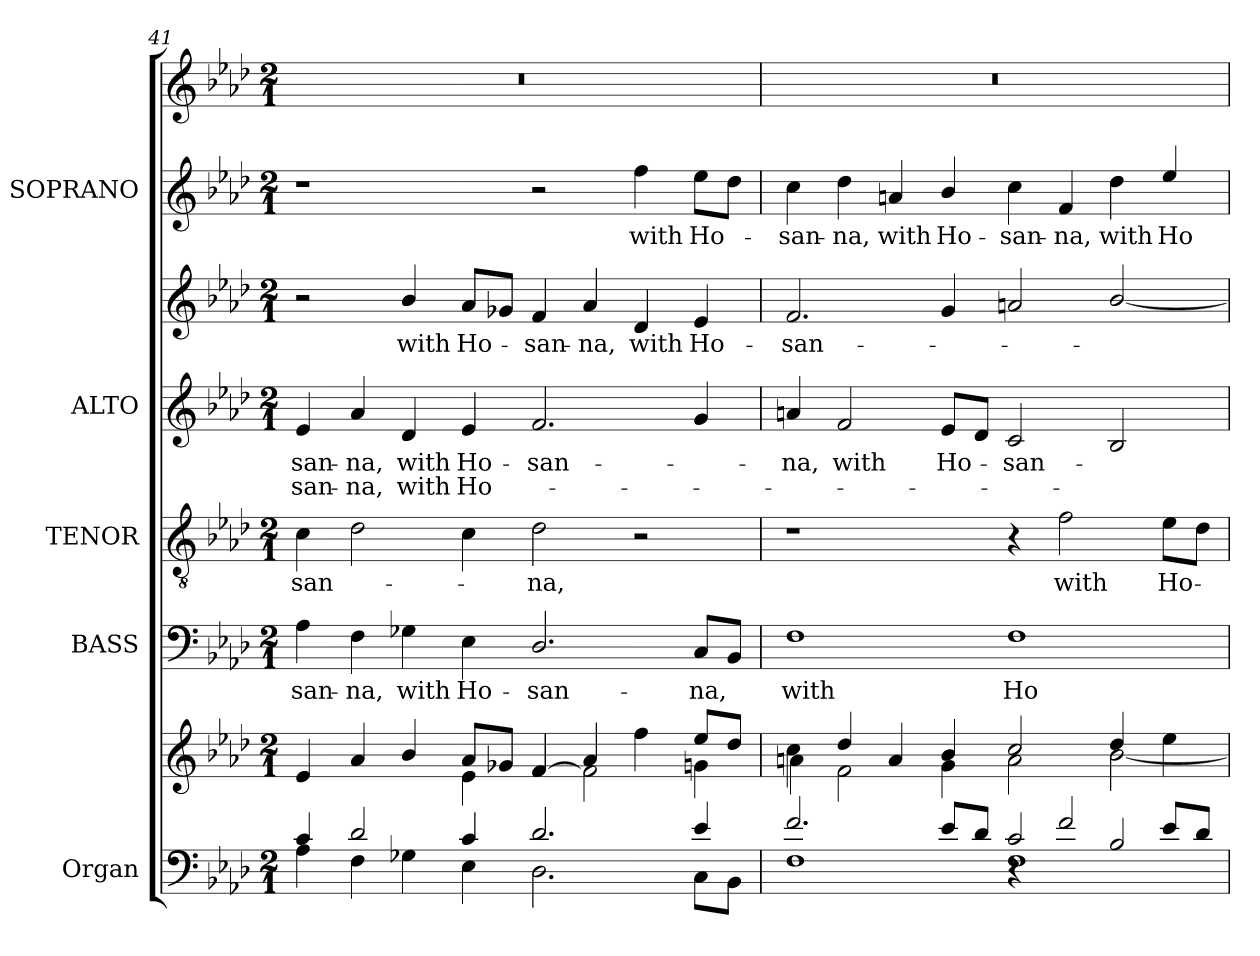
**kern	**kern	**kern	**text	**kern	**text	**kern	**text	**text	**kern	**text	**kern	**text	**kern
*part5	*part5	*part4	*part4	*part3	*part3	*part2	*part2	*part2	*part2	*part2	*part1	*part1	*part1
*staff8	*staff7	*staff6	*staff6	*staff5	*staff5	*staff4	*staff4	*staff4	*staff3	*staff3	*staff2	*staff2	*staff1
*I"Organ	*	*I"BASS	*	*I"TENOR	*	*I"ALTO	*	*	*	*	*I"SOPRANO	*	*
*I'Org.	*	*I'B.	*	*I'T.	*	*I'A.	*	*	*	*	*I'S.	*	*
!!LO:PB:g=z
*clefF4	*clefG2	*clefF4	*	*clefGv2	*	*clefG2	*	*	*clefG2	*	*clefG2	*	*clefG2
*	*	*	*	*ITrd7c12	*	*	*	*	*	*	*	*	*
*k[b-e-a-d-]	*k[b-e-a-d-]	*k[b-e-a-d-]	*	*k[b-e-a-d-]	*	*k[b-e-a-d-]	*	*	*k[b-e-a-d-]	*	*k[b-e-a-d-]	*	*k[b-e-a-d-]
*A-:	*A-:	*A-:	*	*A-:	*	*A-:	*	*	*A-:	*	*A-:	*	*A-:
*M2/1	*M2/1	*M2/1	*	*M2/1	*	*M2/1	*	*	*M2/1	*	*M2/1	*	*M2/1
=41	=41	=41	=41	=41	=41	=41	=41	=41	=41	=41	=41	=41	=41
*^	*^	*	*	*	*	*	*	*	*	*	*	*	*
*	*	*	*^	*	*	*	*	*	*	*	*	*	*	*	*
!	!	!	!	!	!	!LO:LY:b:color=#000000	!	!	!	!	!	!	!	!	!	!
!	!	!	!	!	!	!	!	!LO:LY:b:color=#000000	!	!	!	!	!	!	!	!
!	!	!	!	!	!	!	!	!	!	!LO:LY:b:color=#000000	!LO:LY:b:color=#000000	!	!	!	!	!LO:N:vis=1
4ci/	4A-i\	1ryy	2ryy	4e-i/	4A-i\	-san-	4Ci\	-san-	4e-i/	-san-	-san-	2r	.	1r	.	0r
!	!	!	!	!	!	!LO:LY:b:color=#000000	!	!	!	!	!	!	!	!	!	!
!	!	!	!	!	!	!	!	!	!	!LO:LY:b:color=#000000	!LO:LY:b:color=#000000	!	!	!	!	!
2d-i/	4Fi\	.	.	4a-i/	4Fi\	-na,	2D-i\	.	4a-i/	-na,	na,	.	.	.	.	.
!	!	!	!	!	!	!LO:LY:b:color=#000000	!	!	!	!	!	!	!	!	!	!
!	!	!	!	!	!	!	!	!	!	!LO:LY:b:color=#000000	!LO:LY:b:color=#000000	!	!	!	!	!
!	!	!	!	!	!	!	!	!	!	!	!	!	!LO:LY:b:color=#000000	!	!	!
.	4G-Xi\	.	4b-i/	4ryy	4G-Xi\	with	.	.	4d-i/	with	with	4b-i/	with	.	.	.
!	!	!	!	!	!	!LO:LY:b:color=#000000	!	!	!	!	!	!	!	!	!	!
!	!	!	!	!	!	!	!	!	!	!LO:LY:b:color=#000000	!LO:LY:b:color=#000000	!	!	!	!	!
!	!	!	!	!	!	!	!	!	!	!	!	!	!LO:LY:b:color=#000000	!	!	!
4ci/	4E-i\	.	8a-i/L	4e-i\	4E-i\	Ho-	4Ci\	.	4e-i/	Ho-	-Ho-	8a-i/L	Ho-	.	.	.
.	.	.	8g-Xi/J	.	.	.	.	.	.	.	.	8g-Xi/J	.	.	.	.
!	!	!	!	!	!	!LO:LY:b:color=#000000	!	!	!	!	!	!	!	!	!	!
!	!	!	!	!	!	!	!	!LO:LY:b:color=#000000	!	!	!	!	!	!	!	!
!	!	!	!	!	!	!	!	!	!	!LO:LY:b:color=#000000	!	!	!	!	!	!
!	!	!	!	!	!	!	!	!	!	!	!	!	!LO:LY:b:color=#000000	!	!	!
2.d-i/	2.D-i\	2ryy	4fi/	[4fi/	2.D-i/	-san-	2D-i\	-na,	2.fi/	-san-	.	4fi/	-san-	2r	.	.
!	!	!	!	!	!	!	!	!	!	!	!	!	!LO:LY:b:color=#000000	!	!	!
.	.	.	4a-i/	2fi\]	.	.	.	.	.	.	.	4a-i/	-na,	.	.	.
!	!	!	!	!	!	!	!	!	!	!	!	!	!LO:LY:b:color=#000000	!	!	!
!	!	!	!	!	!	!	!	!	!	!	!	!	!	!	!LO:LY:b:color=#000000	!
.	.	4ffi\	4ryy	.	.	.	2r	.	.	.	.	4d-i/	with	4ffi\	with	.
!	!	!	!	!	!	!LO:LY:b:color=#000000	!	!	!	!	!	!	!	!	!	!
!	!	!	!	!	!	!	!	!	!	!	!	!	!LO:LY:b:color=#000000	!	!	!
!	!	!	!	!	!	!	!	!	!	!	!	!	!	!	!LO:LY:b:color=#000000	!
4e-i/	8Ci\L	8ee-i/L	4ryy	4gni\	8Ci/L	-na,	.	.	4gi/	.	.	4e-i/	Ho-	8ee-i\L	Ho-	.
.	8BB-i\J	8dd-i/J	.	.	8BB-i/J	.	.	.	.	.	.	.	.	8dd-i\J	.	.
=42	=42	=42	=42	=42	=42	=42	=42	=42	=42	=42	=42	=42	=42	=42	=42	=42
*	*^	*	*	*	*	*	*	*	*	*	*	*	*	*	*	*
!	!	!	!	!	!	!	!LO:LY:b:color=#000000	!	!	!	!	!	!	!	!	!	!
!	!	!	!	!	!	!	!	!	!	!	!LO:LY:b:color=#000000	!	!	!	!	!	!
!	!	!	!	!	!	!	!	!	!	!	!	!	!	!LO:LY:b:color=#000000	!	!	!
!	!	!	!	!	!	!	!	!	!	!	!	!	!	!	!	!LO:LY:b:color=#000000	!LO:N:vis=1
1ryy	1Fi	2.fi/	4cci\	2.ryy	4ani\	1Fi	with	1r	.	4ani/	-na,	.	2.fi/	-san-	4cci\	-san-	0r
!	!	!	!	!	!	!	!	!	!	!	!LO:LY:b:color=#000000	!	!	!	!	!	!
!	!	!	!	!	!	!	!	!	!	!	!	!	!	!	!	!LO:LY:b:color=#000000	!
.	.	.	4dd-i/	.	2fi\	.	.	.	.	2fi/	with	.	.	.	4dd-i\	-na,	.
!	!	!	!	!	!	!	!	!	!	!	!	!	!	!	!	!LO:LY:b:color=#000000	!
.	.	.	4ai/	.	.	.	.	.	.	.	.	.	.	.	4ani/	with	.
!	!	!	!	!	!	!	!	!	!	!	!LO:LY:b:color=#000000	!	!	!	!	!	!
!	!	!	!	!	!	!	!	!	!	!	!	!	!	!	!	!LO:LY:b:color=#000000	!
.	.	8e-i/L	4b-i/	4gi\	4ryy	.	.	.	.	8e-i/L	Ho-	.	4gi/	.	4b-i/	Ho-	.
.	.	8d-i/J	.	.	.	.	.	.	.	8d-i/J	.	.	.	.	.	.	.
!	!	!	!	!	!	!	!LO:LY:b:color=#000000	!	!	!	!	!	!	!	!	!	!
!	!	!	!	!	!	!	!	!	!	!	!LO:LY:b:color=#000000	!	!	!	!	!	!
!	!	!	!	!	!	!	!	!	!	!	!	!	!	!	!	!LO:LY:b:color=#000000	!
4r	1Fi	2ci/	2cci/	2ai\	1ryy	1Fi	Ho-	4r	.	2ci/	-san-	.	2ani/	.	4cci\	-san-	.
!	!	!	!	!	!	!	!	!	!LO:LY:b:color=#000000	!	!	!	!	!	!	!	!
!	!	!	!	!	!	!	!	!	!	!	!	!	!	!	!	!LO:LY:b:color=#000000	!
2fi/	.	.	.	.	.	.	.	2Fi\	with	.	.	.	.	.	4fi/	-na,	.
!	!	!	!	!	!	!	!	!	!	!	!	!	!	!	!	!LO:LY:b:color=#000000	!
.	.	2B-i/	4dd-i/	[2b-i\	.	.	.	.	.	2B-i/	.	.	[2b-i/	.	4dd-i\	with	.
!	!	!	!	!	!	!	!	!	!LO:LY:b:color=#000000	!	!	!	!	!	!	!	!
!	!	!	!	!	!	!	!	!	!	!	!	!	!	!	!	!LO:LY:b:color=#000000	!
8e-i/L	.	.	4ee-i\	.	.	.	.	8E-i\L	Ho-	.	.	.	.	.	4ee-i/	Ho-	.
8d-i/J	.	.	.	.	.	.	.	8D-i\J	.	.	.	.	.	.	.	.	.
*v	*v	*v	*	*	*	*	*	*	*	*	*	*	*	*	*	*	*
*	*v	*v	*v	*	*	*	*	*	*	*	*	*	*	*	*
=	=	=	=	=	=	=	=	=	=	=	=	=	=
*-	*-	*-	*-	*-	*-	*-	*-	*-	*-	*-	*-	*-	*-
